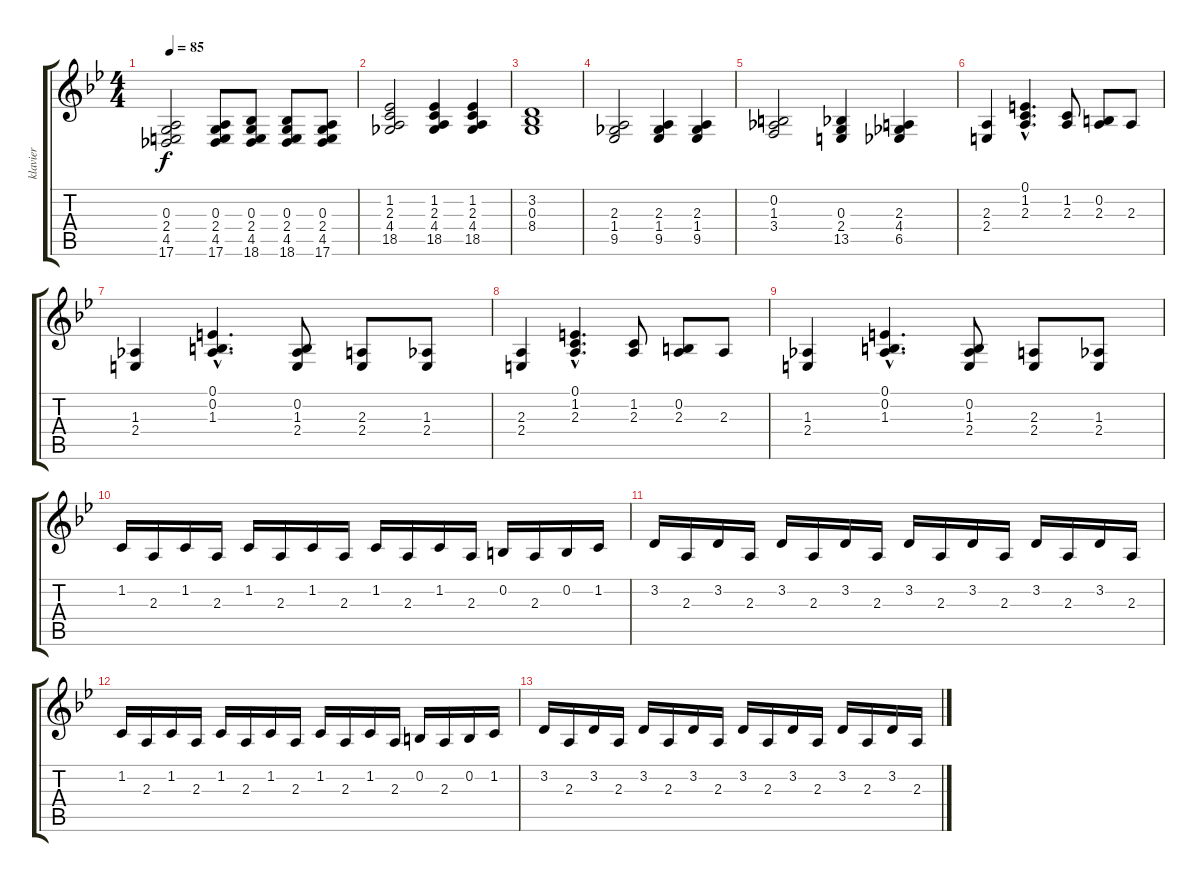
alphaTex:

\track ("klavier" "klavier") {instrument drawbarorgan}
\staff {score tabs}
\tuning (E4 B3 G3 D3 A2 E2) {hide}
\ts (4 4)
\tempo 85
\clef g2
\ks gminor
(0.3 2.4 4.5 17.6).2{dy f} (0.3 2.4 4.5 17.6).8 (0.3 2.4 4.5 18.6).8 (0.3 2.4 4.5 18.6).8 (0.3 2.4 4.5 17.6).8 |
(1.2 2.3 4.4 18.5).2 (1.2 2.3 4.4 18.5).4 (1.2 2.3 4.4 18.5).4 |
(3.2 0.3 8.4).1 |
(2.3 1.4 9.5).2 (2.3 1.4 9.5).4 (2.3 1.4 9.5).4 |
(0.2 1.3 3.4).2 (0.3 2.4 13.5).4 (2.3 4.4 6.5).4 |
(2.3 2.4).4 (0.1{hac} 1.2{hac} 2.3{hac}).4{d} (1.2 2.3).8 (0.2 2.3).8 2.3.8 |
(1.3 2.4).4 (0.1{hac} 0.2{hac} 1.3{hac}).4{d} (0.2 1.3 2.4).8 (2.3 2.4).8 (1.3 2.4).8 |
(2.3 2.4).4 (0.1{hac} 1.2{hac} 2.3{hac}).4{d} (1.2 2.3).8 (0.2 2.3).8 2.3.8 |
(1.3 2.4).4 (0.1{hac} 0.2{hac} 1.3{hac}).4{d} (0.2 1.3 2.4).8 (2.3 2.4).8 (1.3 2.4).8 |
1.2.16 2.3.16 1.2.16 2.3.16 1.2.16 2.3.16 1.2.16 2.3.16 1.2.16 2.3.16 1.2.16 2.3.16 0.2.16 2.3.16 0.2.16 1.2.16 |
3.2.16 2.3.16 3.2.16 2.3.16 3.2.16 2.3.16 3.2.16 2.3.16 3.2.16 2.3.16 3.2.16 2.3.16 3.2.16 2.3.16 3.2.16 2.3.16 |
1.2.16 2.3.16 1.2.16 2.3.16 1.2.16 2.3.16 1.2.16 2.3.16 1.2.16 2.3.16 1.2.16 2.3.16 0.2.16 2.3.16 0.2.16 1.2.16 |
3.2.16 2.3.16 3.2.16 2.3.16 3.2.16 2.3.16 3.2.16 2.3.16 3.2.16 2.3.16 3.2.16 2.3.16 3.2.16 2.3.16 3.2.16 2.3.16
